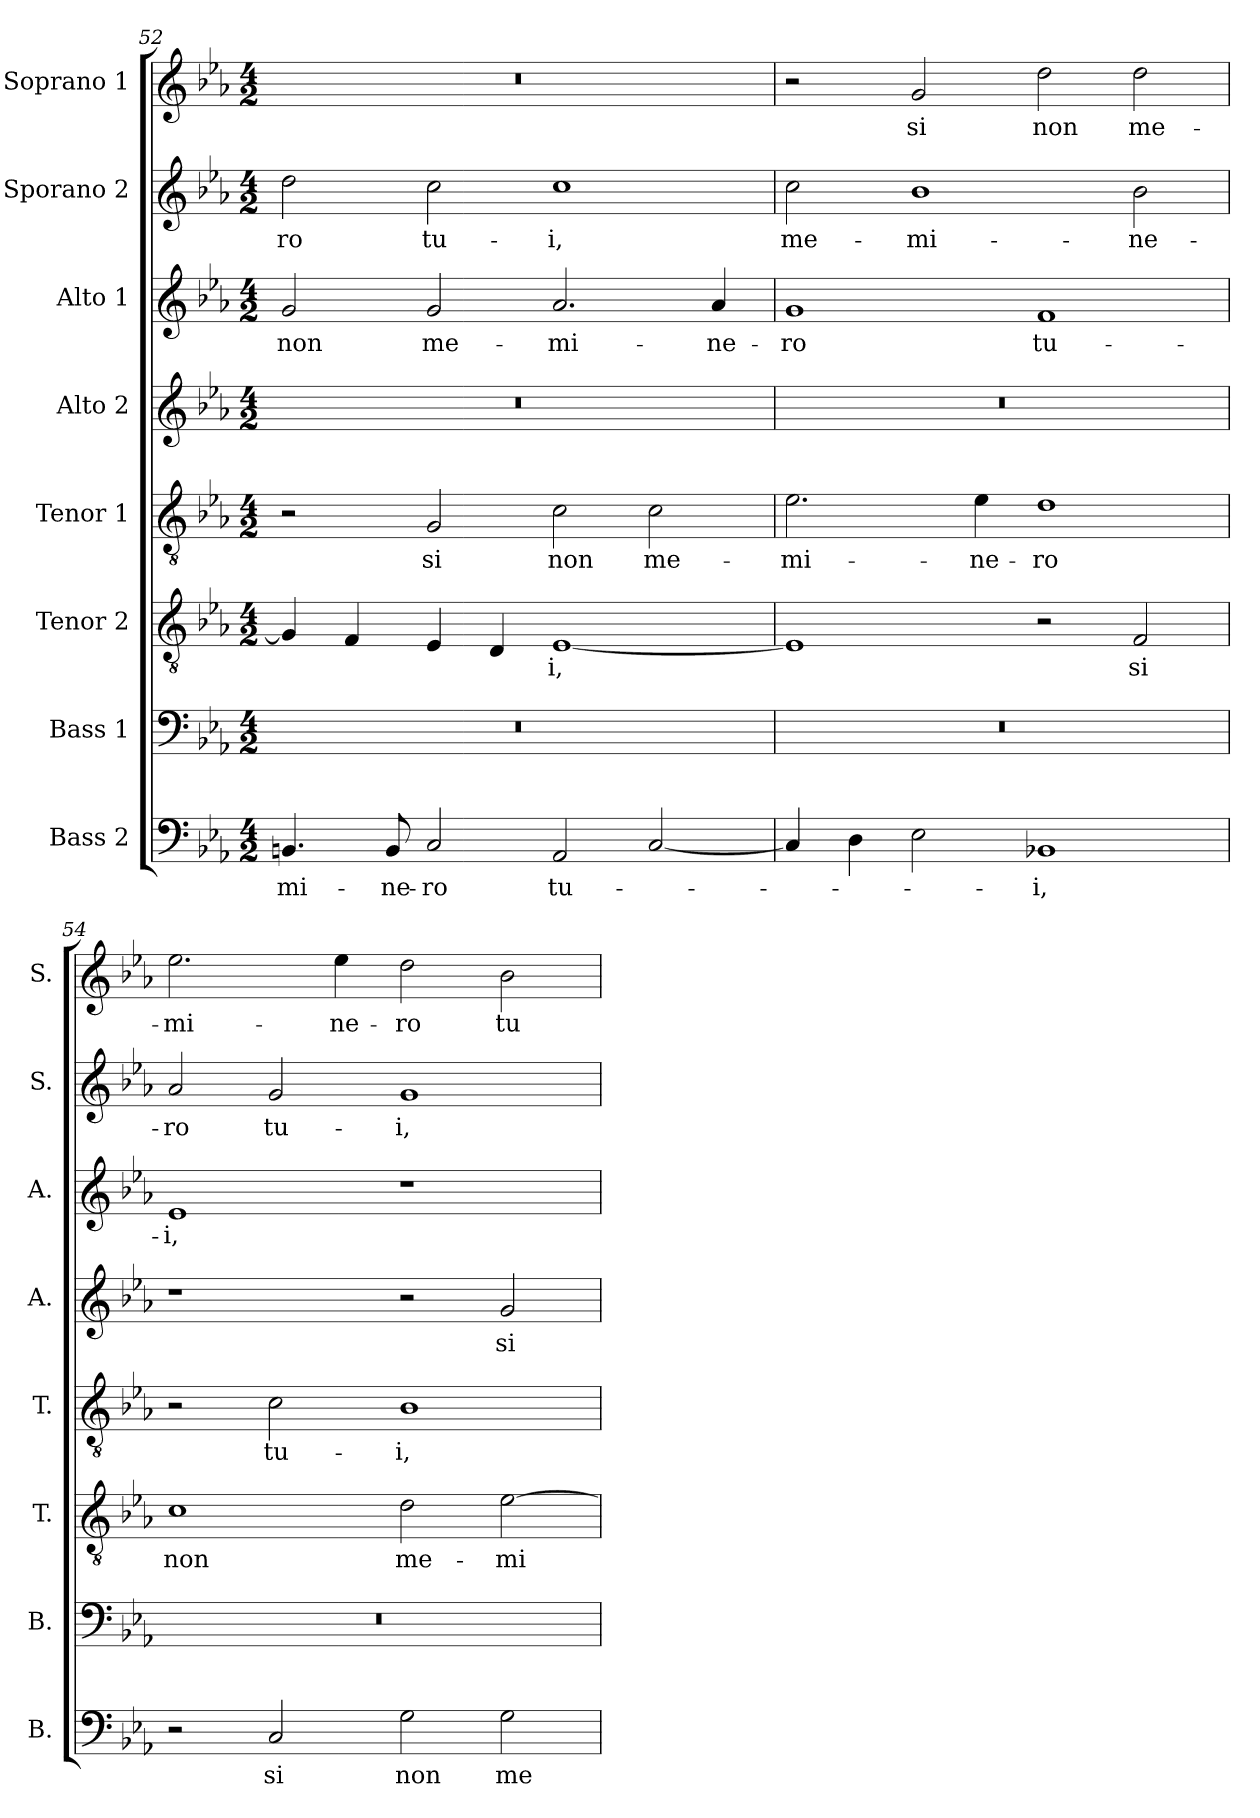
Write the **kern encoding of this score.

**kern	**text	**kern	**kern	**text	**kern	**text	**kern	**text	**kern	**text	**kern	**text	**kern	**text
*part8	*part8	*part7	*part6	*part6	*part5	*part5	*part4	*part4	*part3	*part3	*part2	*part2	*part1	*part1
*staff8	*staff8	*staff7	*staff6	*staff6	*staff5	*staff5	*staff4	*staff4	*staff3	*staff3	*staff2	*staff2	*staff1	*staff1
*I"Bass 2	*	*I"Bass 1	*I"Tenor 2	*	*I"Tenor 1	*	*I"Alto 2	*	*I"Alto 1	*	*I"Sporano 2	*	*I"Soprano 1	*
*I'B.	*	*I'B.	*I'T.	*	*I'T.	*	*I'A.	*	*I'A.	*	*I'S.	*	*I'S.	*
*clefF4	*	*clefF4	*clefGv2	*	*clefGv2	*	*clefG2	*	*clefG2	*	*clefG2	*	*clefG2	*
*	*	*	*ITrd7c12	*	*ITrd7c12	*	*	*	*	*	*	*	*	*
*k[b-e-a-]	*	*k[b-e-a-]	*k[b-e-a-]	*	*k[b-e-a-]	*	*k[b-e-a-]	*	*k[b-e-a-]	*	*k[b-e-a-]	*	*k[b-e-a-]	*
*E-:	*	*E-:	*E-:	*	*E-:	*	*E-:	*	*E-:	*	*E-:	*	*E-:	*
*M4/2	*	*M4/2	*M4/2	*	*M4/2	*	*M4/2	*	*M4/2	*	*M4/2	*	*M4/2	*
=52	=52	=52	=52	=52	=52	=52	=52	=52	=52	=52	=52	=52	=52	=52
!	!LO:LY:b:color=#000000	!LO:N:vis=1	!	!	!	!	!LO:N:vis=1	!	!	!	!	!	!	!
!	!	!	!	!	!	!	!	!	!	!LO:LY:b:color=#000000	!	!	!	!
!	!	!	!	!	!	!	!	!	!	!	!	!LO:LY:b:color=#000000	!LO:N:vis=1	!
4.BBni/	-mi-	0r	4GGi/]	.	2r	.	0r	.	2gi/	non	2ddi\	-ro	0r	.
.	.	.	4FFi/	.	.	.	.	.	.	.	.	.	.	.
!	!LO:LY:b:color=#000000	!	!	!	!	!	!	!	!	!	!	!	!	!
8BBi/	-ne-	.	.	.	.	.	.	.	.	.	.	.	.	.
!	!LO:LY:b:color=#000000	!	!	!	!	!	!	!	!	!	!	!	!	!
!	!	!	!	!	!	!LO:LY:b:color=#000000	!	!	!	!	!	!	!	!
!	!	!	!	!	!	!	!	!	!	!LO:LY:b:color=#000000	!	!	!	!
!	!	!	!	!	!	!	!	!	!	!	!	!LO:LY:b:color=#000000	!	!
2Ci/	-ro	.	4EE-i/	.	2GGi/	si	.	.	2gi/	me-	2cci\	tu-	.	.
.	.	.	4DDi/	.	.	.	.	.	.	.	.	.	.	.
!	!LO:LY:b:color=#000000	!	!	!	!	!	!	!	!	!	!	!	!	!
!	!	!	!	!LO:LY:b:color=#000000	!	!	!	!	!	!	!	!	!	!
!	!	!	!	!	!	!LO:LY:b:color=#000000	!	!	!	!	!	!	!	!
!	!	!	!	!	!	!	!	!	!	!LO:LY:b:color=#000000	!	!	!	!
!	!	!	!	!	!	!	!	!	!	!	!	!LO:LY:b:color=#000000	!	!
2AA-i/	tu-	.	[<1EE-i	-i,	2Ci\	non	.	.	2.a-i/	-mi-	1cci	-i,	.	.
!	!	!	!	!	!	!LO:LY:b:color=#000000	!	!	!	!	!	!	!	!
[<2Ci/	.	.	.	.	2Ci\	me-	.	.	.	.	.	.	.	.
!	!	!	!	!	!	!	!	!	!	!LO:LY:b:color=#000000	!	!	!	!
.	.	.	.	.	.	.	.	.	4a-i/	-ne-	.	.	.	.
=53	=53	=53	=53	=53	=53	=53	=53	=53	=53	=53	=53	=53	=53	=53
!	!	!LO:N:vis=1	!	!	!	!	!	!	!	!	!	!	!	!
!	!	!	!	!	!	!LO:LY:b:color=#000000	!LO:N:vis=1	!	!	!	!	!	!	!
!	!	!	!	!	!	!	!	!	!	!LO:LY:b:color=#000000	!	!	!	!
!	!	!	!	!	!	!	!	!	!	!	!	!LO:LY:b:color=#000000	!	!
4Ci/]	.	0r	1EE-i]	.	2.E-i\	-mi-	0r	.	1gi	-ro	2cci\	me-	2r	.
4Di\	.	.	.	.	.	.	.	.	.	.	.	.	.	.
!	!	!	!	!	!	!	!	!	!	!	!	!LO:LY:b:color=#000000	!	!
!	!	!	!	!	!	!	!	!	!	!	!	!	!	!LO:LY:b:color=#000000
2E-i\	.	.	.	.	.	.	.	.	.	.	1b-i	-mi-	2gi/	si
!	!	!	!	!	!	!LO:LY:b:color=#000000	!	!	!	!	!	!	!	!
.	.	.	.	.	4E-i\	-ne-	.	.	.	.	.	.	.	.
!	!LO:LY:b:color=#000000	!	!	!	!	!	!	!	!	!	!	!	!	!
!	!	!	!	!	!	!LO:LY:b:color=#000000	!	!	!	!	!	!	!	!
!	!	!	!	!	!	!	!	!	!	!LO:LY:b:color=#000000	!	!	!	!
!	!	!	!	!	!	!	!	!	!	!	!	!	!	!LO:LY:b:color=#000000
1BB-Xi	-i,	.	2r	.	1Di	-ro	.	.	1fi	tu-	.	.	2ddi\	non
!	!	!	!	!LO:LY:b:color=#000000	!	!	!	!	!	!	!	!	!	!
!	!	!	!	!	!	!	!	!	!	!	!	!LO:LY:b:color=#000000	!	!
!	!	!	!	!	!	!	!	!	!	!	!	!	!	!LO:LY:b:color=#000000
.	.	.	2FFi/	si	.	.	.	.	.	.	2b-i\	-ne-	2ddi\	me-
=54	=54	=54	=54	=54	=54	=54	=54	=54	=54	=54	=54	=54	=54	=54
!	!	!LO:N:vis=1	!	!	!	!	!	!	!	!	!	!	!	!
!	!	!	!	!LO:LY:b:color=#000000	!	!	!	!	!	!	!	!	!	!
!	!	!	!	!	!	!	!	!	!	!LO:LY:b:color=#000000	!	!	!	!
!	!	!	!	!	!	!	!	!	!	!	!	!LO:LY:b:color=#000000	!	!
!	!	!	!	!	!	!	!	!	!	!	!	!	!	!LO:LY:b:color=#000000
2r	.	0r	1Ci	non	2r	.	1r	.	1e-i	-i,	2a-i/	-ro	2.ee-i\	-mi-
!	!LO:LY:b:color=#000000	!	!	!	!	!	!	!	!	!	!	!	!	!
!	!	!	!	!	!	!LO:LY:b:color=#000000	!	!	!	!	!	!	!	!
!	!	!	!	!	!	!	!	!	!	!	!	!LO:LY:b:color=#000000	!	!
2Ci/	si	.	.	.	2Ci\	tu-	.	.	.	.	2gi/	tu-	.	.
!	!	!	!	!	!	!	!	!	!	!	!	!	!	!LO:LY:b:color=#000000
.	.	.	.	.	.	.	.	.	.	.	.	.	4ee-i\	-ne-
!	!LO:LY:b:color=#000000	!	!	!	!	!	!	!	!	!	!	!	!	!
!	!	!	!	!LO:LY:b:color=#000000	!	!	!	!	!	!	!	!	!	!
!	!	!	!	!	!	!LO:LY:b:color=#000000	!	!	!	!	!	!	!	!
!	!	!	!	!	!	!	!	!	!	!	!	!LO:LY:b:color=#000000	!	!
!	!	!	!	!	!	!	!	!	!	!	!	!	!	!LO:LY:b:color=#000000
2Gi\	non	.	2Di\	me-	1BB-i	-i,	2r	.	1r	.	1gi	-i,	2ddi\	-ro
!	!LO:LY:b:color=#000000	!	!	!	!	!	!	!	!	!	!	!	!	!
!	!	!	!	!LO:LY:b:color=#000000	!	!	!	!	!	!	!	!	!	!
!	!	!	!	!	!	!	!	!LO:LY:b:color=#000000	!	!	!	!	!	!
!	!	!	!	!	!	!	!	!	!	!	!	!	!	!LO:LY:b:color=#000000
2Gi\	me-	.	[>2E-i\	-mi-	.	.	2gi/	si	.	.	.	.	2b-i\	tu-
=	=	=	=	=	=	=	=	=	=	=	=	=	=	=
*-	*-	*-	*-	*-	*-	*-	*-	*-	*-	*-	*-	*-	*-	*-
